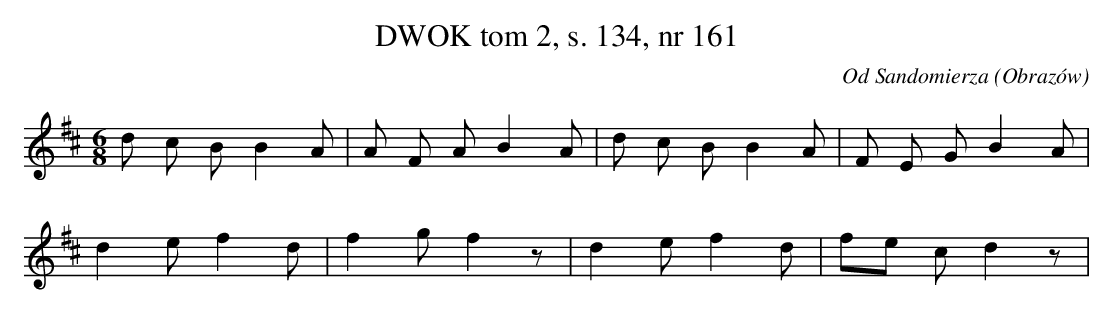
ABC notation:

X:1
T: DWOK tom 2, s. 134, nr 161
O: Od Sandomierza (Obrazów)
L: 1/16
M: 6/8
K: D
d2 c2 B2 B4 A2 |\
A2 F2 A2 B4 A2 |\
d2 c2 B2 B4 A2 |\
F2 E2 G2 B4 A2 |
d4 e2 f4 d2 |\
f4 g2 f4 z2 |\
d4 e2 f4 d2 |\
f2e2 c2 d4 z2 |
